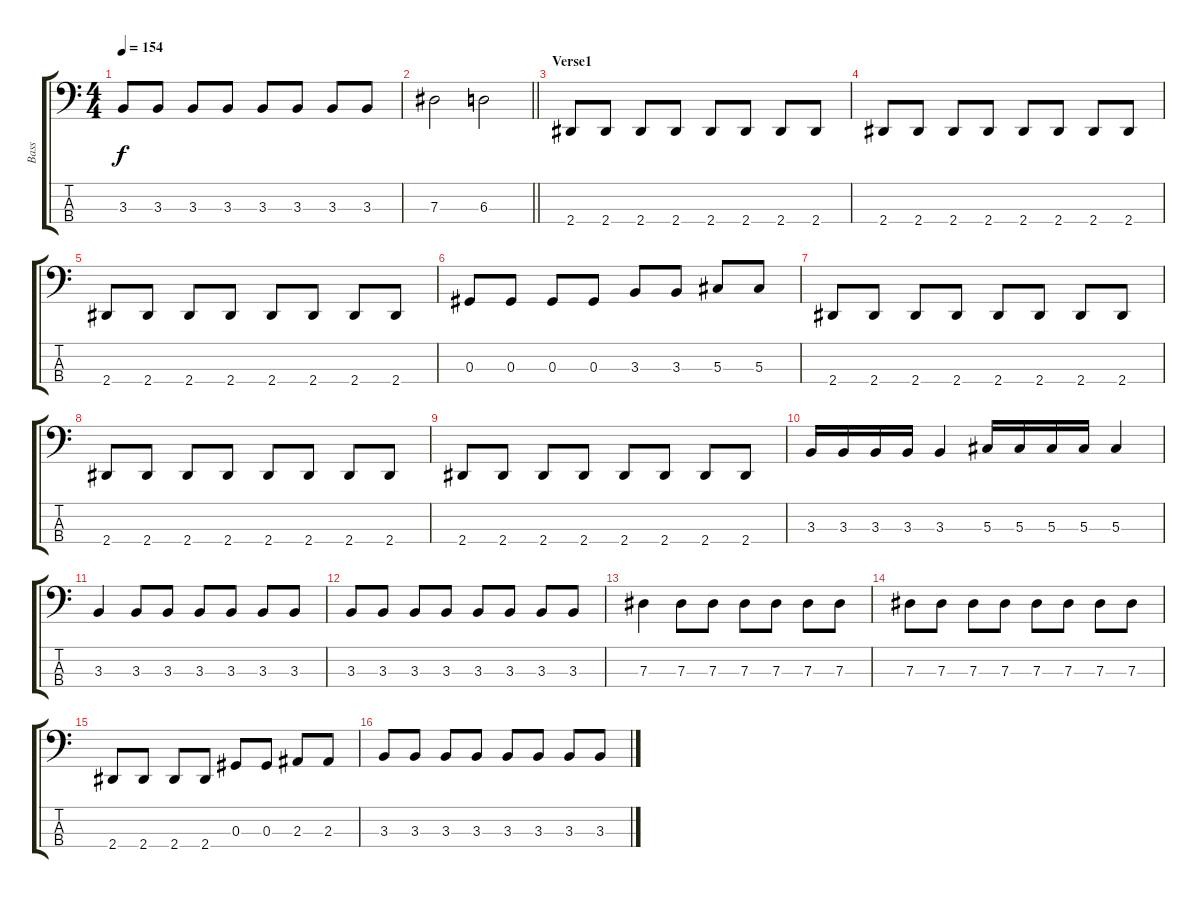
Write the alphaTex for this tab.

\track ("Bass" "Bass") {instrument synthbass2}
\staff {score tabs}
\tuning (Gb2 Db2 Ab1 Db1) {hide}
\ts (4 4)
\tempo 154
\clef f4
\ks c
3.3.8{dy f} 3.3.8 3.3.8 3.3.8 3.3.8 3.3.8 3.3.8 3.3.8 |
\barLineRight lightlight
7.3.2 6.3.2 |
\section ("" "Verse1")
2.4.8 2.4.8 2.4.8 2.4.8 2.4.8 2.4.8 2.4.8 2.4.8 |
2.4.8 2.4.8 2.4.8 2.4.8 2.4.8 2.4.8 2.4.8 2.4.8 |
2.4.8 2.4.8 2.4.8 2.4.8 2.4.8 2.4.8 2.4.8 2.4.8 |
0.3.8 0.3.8 0.3.8 0.3.8 3.3.8 3.3.8 5.3.8 5.3.8 |
2.4.8 2.4.8 2.4.8 2.4.8 2.4.8 2.4.8 2.4.8 2.4.8 |
2.4.8 2.4.8 2.4.8 2.4.8 2.4.8 2.4.8 2.4.8 2.4.8 |
2.4.8 2.4.8 2.4.8 2.4.8 2.4.8 2.4.8 2.4.8 2.4.8 |
3.3.16 3.3.16 3.3.16 3.3.16 3.3.4 5.3.16 5.3.16 5.3.16 5.3.16 5.3.4 |
3.3.4 3.3.8 3.3.8 3.3.8 3.3.8 3.3.8 3.3.8 |
3.3.8 3.3.8 3.3.8 3.3.8 3.3.8 3.3.8 3.3.8 3.3.8 |
7.3.4 7.3.8 7.3.8 7.3.8 7.3.8 7.3.8 7.3.8 |
7.3.8 7.3.8 7.3.8 7.3.8 7.3.8 7.3.8 7.3.8 7.3.8 |
2.4.8 2.4.8 2.4.8 2.4.8 0.3.8 0.3.8 2.3.8 2.3.8 |
3.3.8 3.3.8 3.3.8 3.3.8 3.3.8 3.3.8 3.3.8 3.3.8
